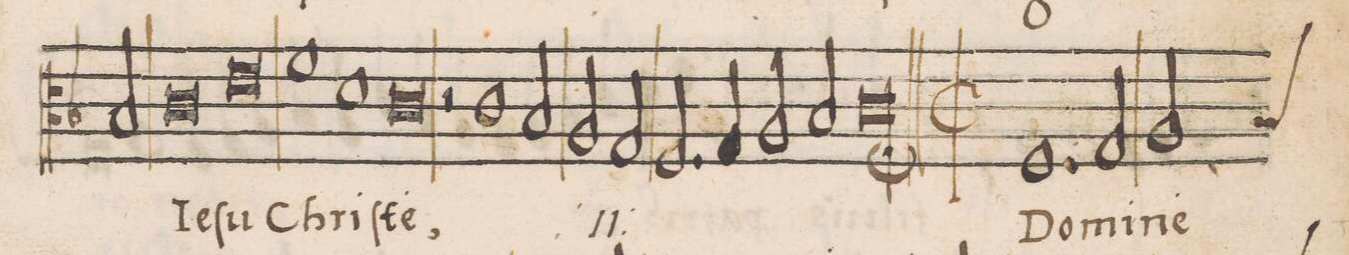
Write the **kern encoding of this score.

**kern	**text
*I"ALTVS	*
*clefC3	*
*k[b-]	*
*met(C|)	*
*M2/1	*
2B-/	.
0c\	Ie-
=56-	=56-
0e\	-ſu
=57-	=57-
1f\	Chri-
=58-	=58-
1d\	.
0c\	-ſte,
=59-	=59-
2r	.
*	*ij
1c\	Ie-
=60-	=60-
2B-/	.
2A/	-ſu
2G/	.
=61-	=61-
2.F/	Chri-
4G/	.
2A/	.
2B-/	.
=62-	=62-
0c\;	-ſte
*	*Xij
=63||	=63||
*M2/1	*
*met(C|)	*
1.F/	Do-
2G/	-mi-
=64-	=64-
*custos:B-	*
2A/	-ne
*-	*-
